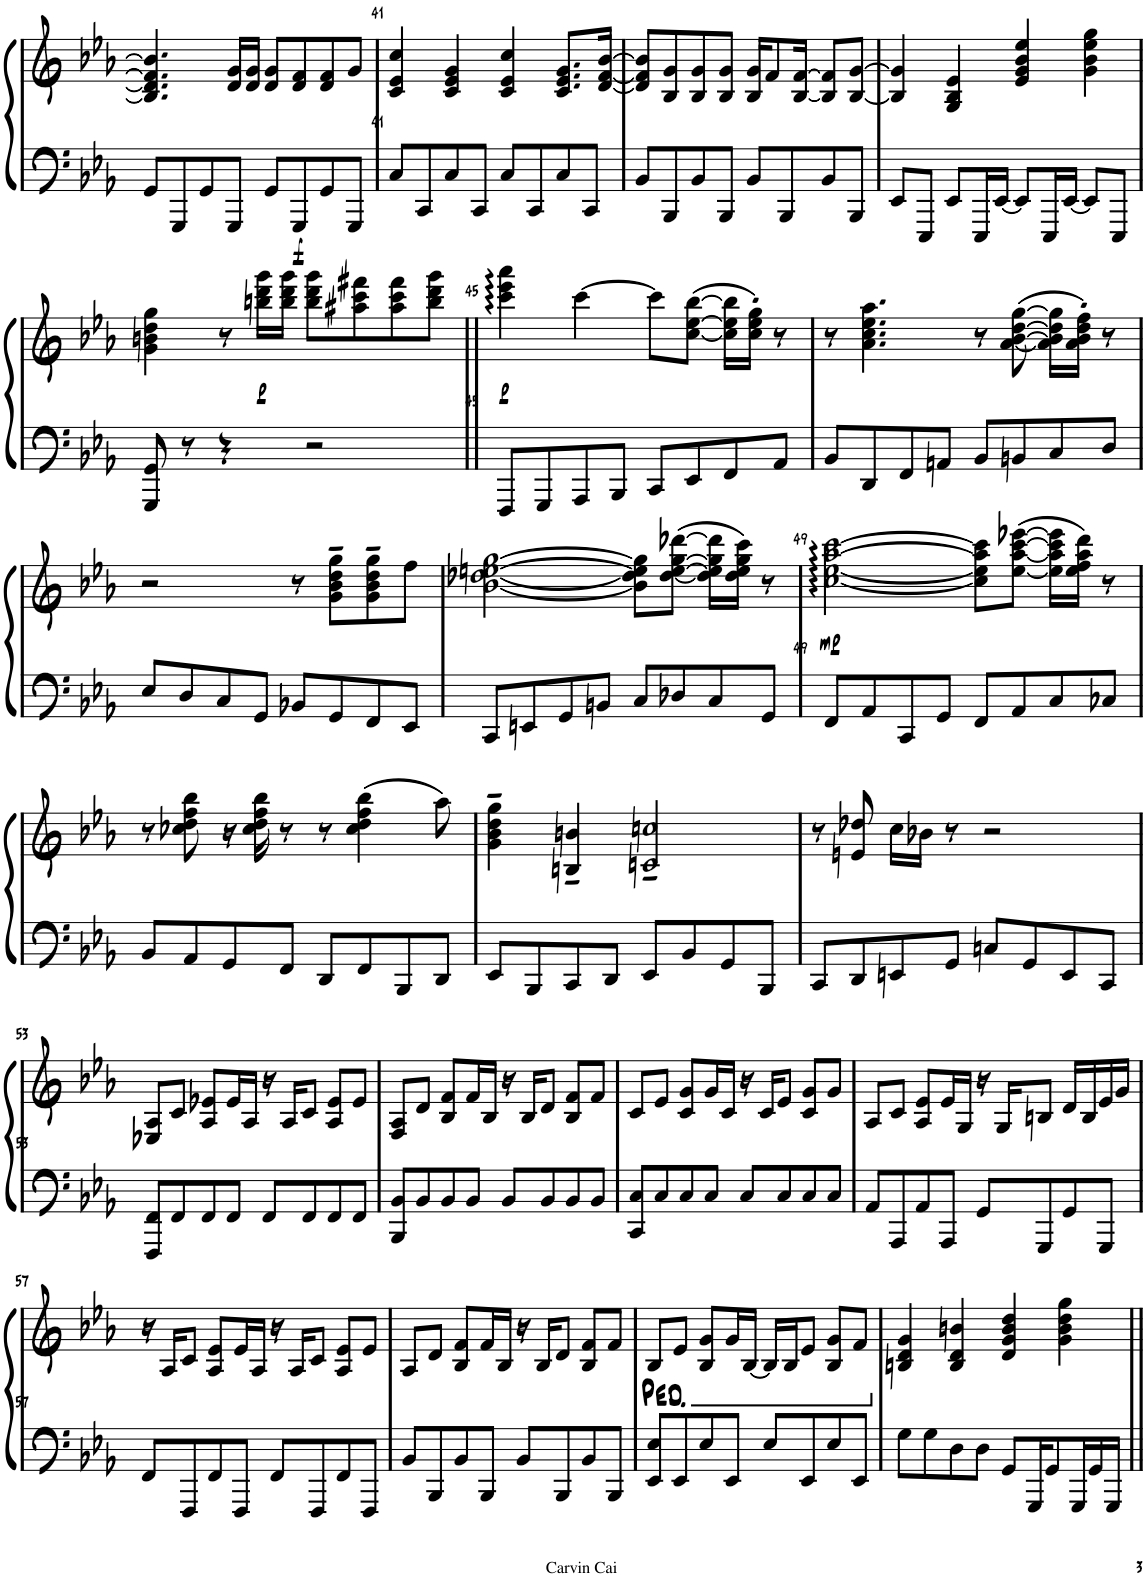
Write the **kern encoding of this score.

**kern	**kern	**dynam
*part1	*part1	*part1
*staff2	*staff1	*staff1/2
*I"Piano	*	*
*I'Pno.	*	*
!!LO:PB:g=z
*clefF4	*clefG2	*
*k[b-e-a-]	*k[b-e-a-]	*
*M4/4	*M4/4	*
=40	=40	=40
8GG/L	4.B-/] 4.d/] 4.f/] 4.b-/]	.
8GGG/	.	.
8GG/	.	.
8GGG/J	16d/ 16g/LL	.
.	16d/ 16g/JJ	.
8GG/L	8d/ 8g/L	.
!	!	!LO:DY:b=2
8GGG/	8d/ 8f/	f
8GG/	8d/ 8f/	.
8GGG/J	8g/J	.
=41	=41	=41
8C/L	4c/ 4e-/ 4cc/	.
8CC/	.	.
8C/	4c/ 4e-/ 4g/	.
8CC/J	.	.
8C/L	4c/ 4e-/ 4cc/	.
8CC/	.	.
8C/	8.c/ 8.e-/ 8.g/L	.
8CC/J	.	.
.	[16d/ [16f/ [16b-/Jk	.
=42	=42	=42
8BB-/L	8d/] 8f/] 8b-/]L	.
8BBB-/	8B-/ 8g/	.
8BB-/	8B-/ 8g/	.
8BBB-/J	8B-/ 8g/J	.
8BB-/L	16B-/ 16g/KL	.
.	8f/	.
8BBB-/	.	.
.	[16B-/ [16f/Jk	.
8BB-/	8B-/] 8f/]L	.
8BBB-/J	[8B-/ [8g/J	.
=43	=43	=43
8EE-/L	4B-/] 4g/]	.
8EEE-/J	.	.
8EE-/L	4G/ 4B-/ 4e-/	.
16EEE-/L	.	.
[16EE-/JJ	.	.
8EE-/L]	4e-/ 4g/ 4b-/ 4ee-/	.
16EEE-/L	.	.
[16EE-/JJ	.	.
8EE-/L]	4g\ 4b-\ 4ee-\ 4gg\	.
8EEE-/J	.	.
!!LO:LB:g=z
=44	=44	=44
8GGG/ 8GG/	4g\ 4bn\ 4dd\ 4gg\	.
8r	.	.
4r	8r	.
!	!	!LO:DY:b
.	16bbn\ 16ddd\ 16ggg\LL	p
.	16bb\ 16ddd\ 16ggg\JJ	.
2r	8bb\ 8ddd\ 8ggg\L	.
.	8aa#X\ 8ccc\ 8fff#X\	.
.	8aa#\ 8ccc\ 8fff#\	.
.	8bb\ 8ddd\ 8ggg\J	.
=45||	=45||	=45||
!	!	!LO:DY:b
8FFF/L	4ccc\ 4eee-\ 4aaa-\	p
8GGG/	.	.
8AAA-/	[4ccc\	.
8BBB-/J	.	.
8CC/L	8ccc\L]	.
8EE-/	([8cc\ [8ee-\ [8bb-\J	.
8FF/	16cc\] 16ee-\] 16bb-\]LL	.
.	16cc\' 16ee-\' 16gg\'JJ)	.
8AA-/J	8r	.
=46	=46	=46
8BB-/L	8r	.
8DD/	4.a-\ 4.cc\ 4.ee-\ 4.aa-\	.
8FF/	.	.
8AAn/J	.	.
8BB-/L	8r	.
8BBn/	([8a-\ [8b-\ [8dd\ [8gg\	.
8C/	16a-\] 16b-\] 16dd\] 16gg\]LL	.
.	16a-\' 16b-\' 16dd\' 16ff\'JJ)	.
8D/J	8r	.
!!LO:LB:g=z
=47	=47	=47
8E-/L	2r	.
8D/	.	.
8C/	.	.
8GG/J	.	.
8BB-X/L	8r	.
8GG/	8g\~ 8b-\~ 8dd\~ 8gg\~L	.
8FF/	8g\~ 8b-\~ 8dd\~ 8gg\~	.
8EE-/J	8ff\J	.
=48	=48	=48
8CC/L	[2b-\ [2dd-X\ [2een\ [2gg\	.
8EEn/	.	.
8GG/	.	.
8BBn/J	.	.
8C/L	8b-\] 8dd-\] 8ee\] 8gg\]L	.
8D-X/	([8dd-\ [8ee\ [8gg\ [8ddd-X\J	.
8C/	16dd-\] 16ee\] 16gg\] 16ddd-\]LL	.
.	16dd-\ 16ee\ 16gg\ 16ccc\JJ)	.
8GG/J	8r	.
=49	=49	=49
!	!	!LO:DY:b
8FF/L	[2cc\ [2ee-\ [2aa-\ [2ccc\	mp
8AA-/	.	.
8CC/	.	.
8GG/J	.	.
8FF/L	8cc\] 8ee-\] 8aa-\] 8ccc\]L	.
8AA-/	([8ee-\ [8aa-\ [8ccc\ [8eee-X\J	.
8C/	16ee-\] 16aa-\] 16ccc\] 16eee-\]LL	.
.	16ee-\ 16ff\ 16aa-\ 16ddd\JJ)	.
8C-X/J	8r	.
!!LO:LB:g=z
=50	=50	=50
8BB-/L	8r	.
8AA-/	8cc-X\ 8dd\ 8ff\ 8bb-\	.
8GG/	16r	.
.	16cc-\ 16dd\ 16ff\ 16bb-\	.
8FF/J	8r	.
8DD/L	8r	.
8FF/	(4cc-\ 4dd\ 4ff\ 4bb-\	.
8BBB-/	.	.
8DD/J	8aa-\)	.
=51	=51	=51
8EE-/L	4g\~ 4b-\~ 4dd\~ 4gg\~	.
8BBB-/	.	.
8CC/	4Bn/~ 4bn/~	.
8DD/J	.	.
8EE-/L	2cn/~ 2ccn/~	.
8BB-/	.	.
8GG/	.	.
8BBB-/J	.	.
=52	=52	=52
8CC/L	8r	.
8DD/	8en/ 8dd-X/	.
8EEn/	16cc\LL	.
.	16b-X\JJ	.
8GG/J	8r	.
8Cn/L	2r	.
8GG/	.	.
8EE/	.	.
8CC/J	.	.
!!LO:LB:g=z
=53	=53	=53
8FFF/ 8FF/L	8E-X/ 8A-/L	.
8FF/	8c/J	.
8FF/	8A-/ 8e-X/L	.
8FF/J	16e-/L	.
.	16A-/JJ	.
8FF/L	16r	.
.	16A-/KL	.
8FF/	8c/J	.
8FF/	8A-/ 8e-/L	.
8FF/J	8e-/J	.
=54	=54	=54
8BBB-/ 8BB-/L	8F/ 8A-/L	.
8BB-/	8d/J	.
8BB-/	8B-/ 8f/L	.
8BB-/J	16f/L	.
.	16B-/JJ	.
8BB-/L	16r	.
.	16B-/KL	.
8BB-/	8d/J	.
8BB-/	8B-/ 8f/L	.
8BB-/J	8f/J	.
=55	=55	=55
8CC/ 8C/L	8c/L	.
8C/	8e-/J	.
8C/	8c/ 8g/L	.
8C/J	16g/L	.
.	16c/JJ	.
8C/L	16r	.
.	16c/KL	.
8C/	8e-/J	.
8C/	8c/ 8g/L	.
8C/J	8g/J	.
=56	=56	=56
8AA-/L	8A-/L	.
8AAA-/	8c/J	.
8AA-/	8A-/ 8e-/L	.
8AAA-/J	16e-/L	.
.	16G/JJ	.
8GG/L	16r	.
.	16G/KL	.
8GGG/	8Bn/J	.
8GG/	16d/LL	.
.	16B/	.
8GGG/J	16e-/	.
.	16g/JJ	.
!!LO:LB:g=z
=57	=57	=57
8FF/L	16r	.
.	16A-/KL	.
8FFF/	8c/J	.
8FF/	8A-/ 8e-/L	.
8FFF/J	16e-/L	.
.	16A-/JJ	.
8FF/L	16r	.
.	16A-/KL	.
8FFF/	8c/J	.
8FF/	8A-/ 8e-/L	.
8FFF/J	8e-/J	.
=58	=58	=58
8BB-/L	8A-/L	.
8BBB-/	8d/J	.
8BB-/	8B-/ 8f/L	.
8BBB-/J	16f/L	.
.	16B-/JJ	.
8BB-/L	16r	.
.	16B-/KL	.
8BBB-/	8d/J	.
8BB-/	8B-/ 8f/L	.
8BBB-/J	8f/J	.
=59	=59	=59
*	*ped	*
8EE-/ 8E-/L	8B-/L	.
8EE-/	8e-/J	.
8E-/	8B-/ 8g/L	.
8EE-/J	16g/L	.
.	[16B-/JJ	.
8E-/L	16B-/LL]	.
.	16B-/J	.
8EE-/	8e-/J	.
8E-/	8B-/ 8g/L	.
8EE-/J	8f/J	.
=60	=60	=60
*	*Xped	*
8G\L	4Bn/ 4d/ 4g/	.
8G\	.	.
8D\	4B/ 4d/ 4bn/	.
8D\J	.	.
8GG/L	4d/ 4g/ 4b/ 4dd/	.
16GGG/K	.	.
8GG/	.	.
.	4g\ 4b\ 4dd\ 4gg\	.
16GGG/L	.	.
16GG/	.	.
16GGG/JJ	.	.
=||	=||	=||
*-	*-	*-
